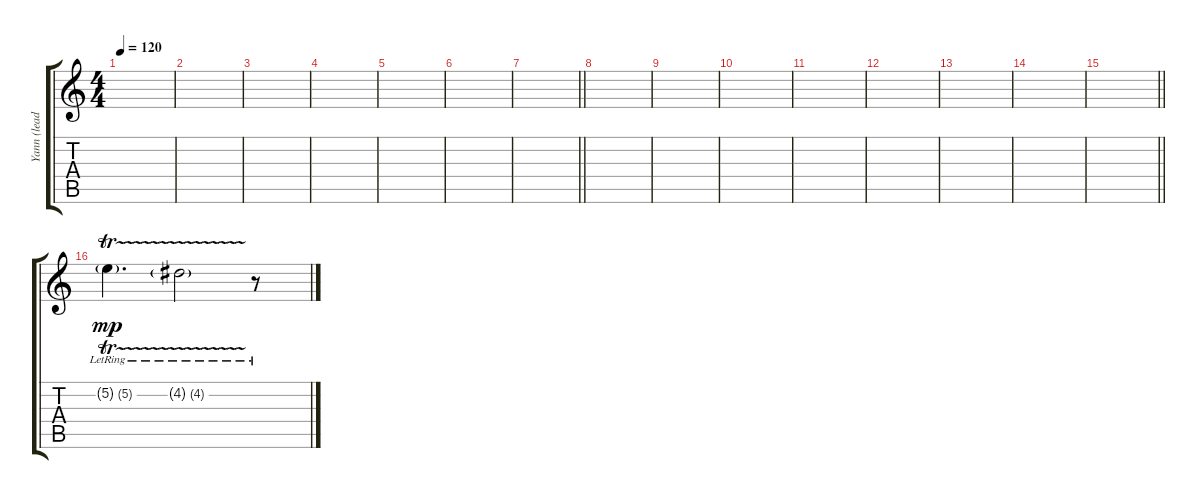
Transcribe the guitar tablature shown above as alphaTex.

\track ("Yann (lead guitare)" "Yann (lead") {instrument distortionguitar}
\staff {score tabs}
\tuning (E4 B3 G3 D3 A2 E2) {hide}
\ts (4 4)
\tempo 120
\clef g2
\ks c
|
|
|
|
|
|
\barLineRight lightlight
|
|
|
|
|
|
|
|
\barLineRight lightlight
|
5.2{tr (5 16) g lr}.4{d dy mp volume 10} 4.2{tr (4 16) g lr}.2 r.8
